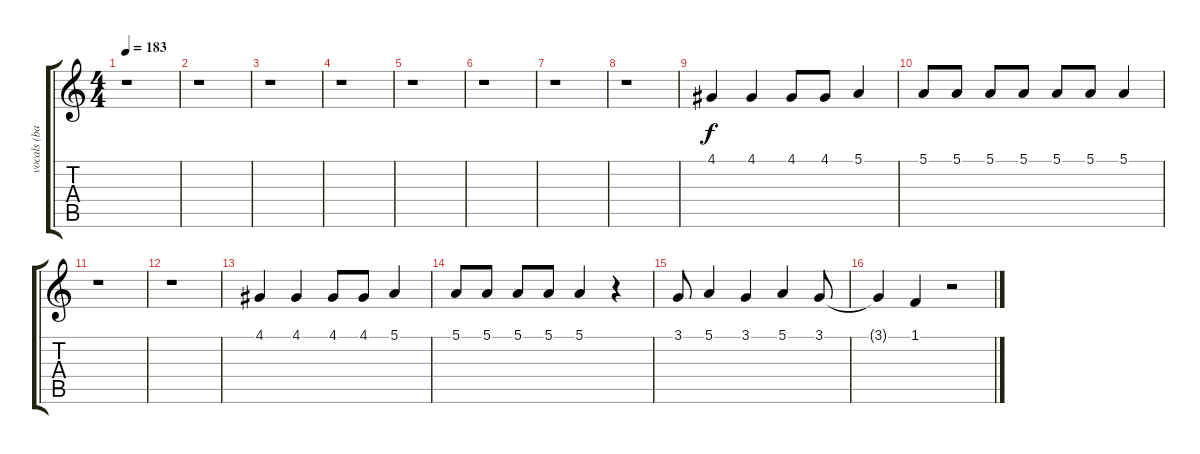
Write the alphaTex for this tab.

\track ("vocals (back)" "vocals (ba") {instrument lead1square}
\staff {score tabs}
\tuning (E4 B3 G3 D3 A2 E2) {hide}
\ts (4 4)
\tempo 183
\clef g2
\ks c
r.1{dy f} |
r.1 |
r.1 |
r.1 |
r.1 |
r.1 |
r.1 |
r.1 |
4.1.4 4.1.4 4.1.8 4.1.8 5.1.4 |
5.1.8 5.1.8 5.1.8 5.1.8 5.1.8 5.1.8 5.1.4 |
r.1 |
r.1 |
4.1.4 4.1.4 4.1.8 4.1.8 5.1.4 |
5.1.8 5.1.8 5.1.8 5.1.8 5.1.4 r.4 |
3.1.8 5.1.4 3.1.4 5.1.4 3.1.8 |
3.1{t}.4 1.1.4 r.2
